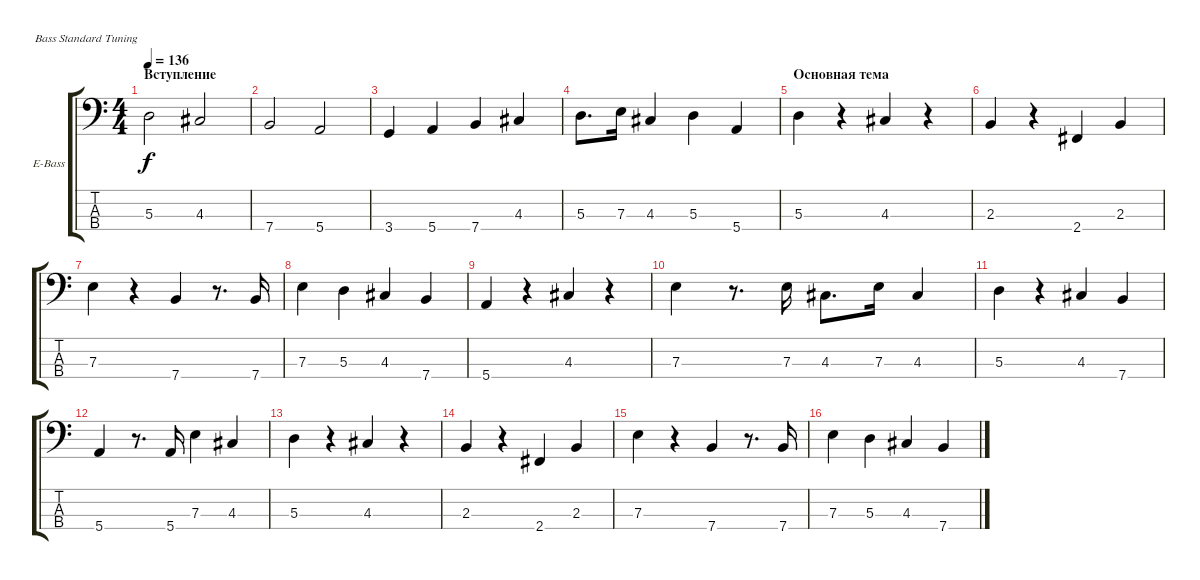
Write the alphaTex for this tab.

\defaultSystemsLayout 4
\bracketExtendMode groupsimilarinstruments
\firstSystemTrackNameOrientation horizontal
\otherSystemsTrackNameOrientation horizontal
\track ("Electric Bass" "E-Bass") {instrument electricbassfinger}
\staff {score tabs}
\tuning (G2 D2 A1 E1)
\ts (4 4)
\section ("" "Вступление")
\scale
0.329879
\tempo 136
\accidentals auto
\clef f4
\ottava regular
\simile none
\ks c
5.3.2{dy f instrument electricbassfinger} 4.3.2 |
\scale
0.34202 7.4.2 5.4.2 |
\scale
0.328418 3.4.4 5.4.4 7.4.4 4.3.4 |
\scale
0.316239 5.3.8{d} 7.3.16 4.3.4 5.3.4 5.4.4 |
\section ("" "Основная тема")
\scale
0.31793 5.3.4 r.4 4.3.4 r.4 |
\scale
0.366069 2.3.4 r.4 2.4.4 2.3.4 |
\scale
0.304641 7.3.4 r.4 7.4.4 r.8{d} 7.4.16 |
\scale
0.336229 7.3.4 5.3.4 4.3.4 7.4.4 |
\scale
0.359121 5.4.4 r.4 4.3.4 r.4 |
7.3.4 r.8{d} 7.3.16 4.3.8{d} 7.3.16 4.3.4 |
5.3.4 r.4 4.3.4 7.4.4 |
5.4.4 r.8{d} 5.4.16 7.3.4 4.3.4 |
5.3.4 r.4 4.3.4 r.4 |
2.3.4 r.4 2.4.4 2.3.4 |
7.3.4 r.4 7.4.4 r.8{d} 7.4.16 |
7.3.4 5.3.4 4.3.4 7.4.4
